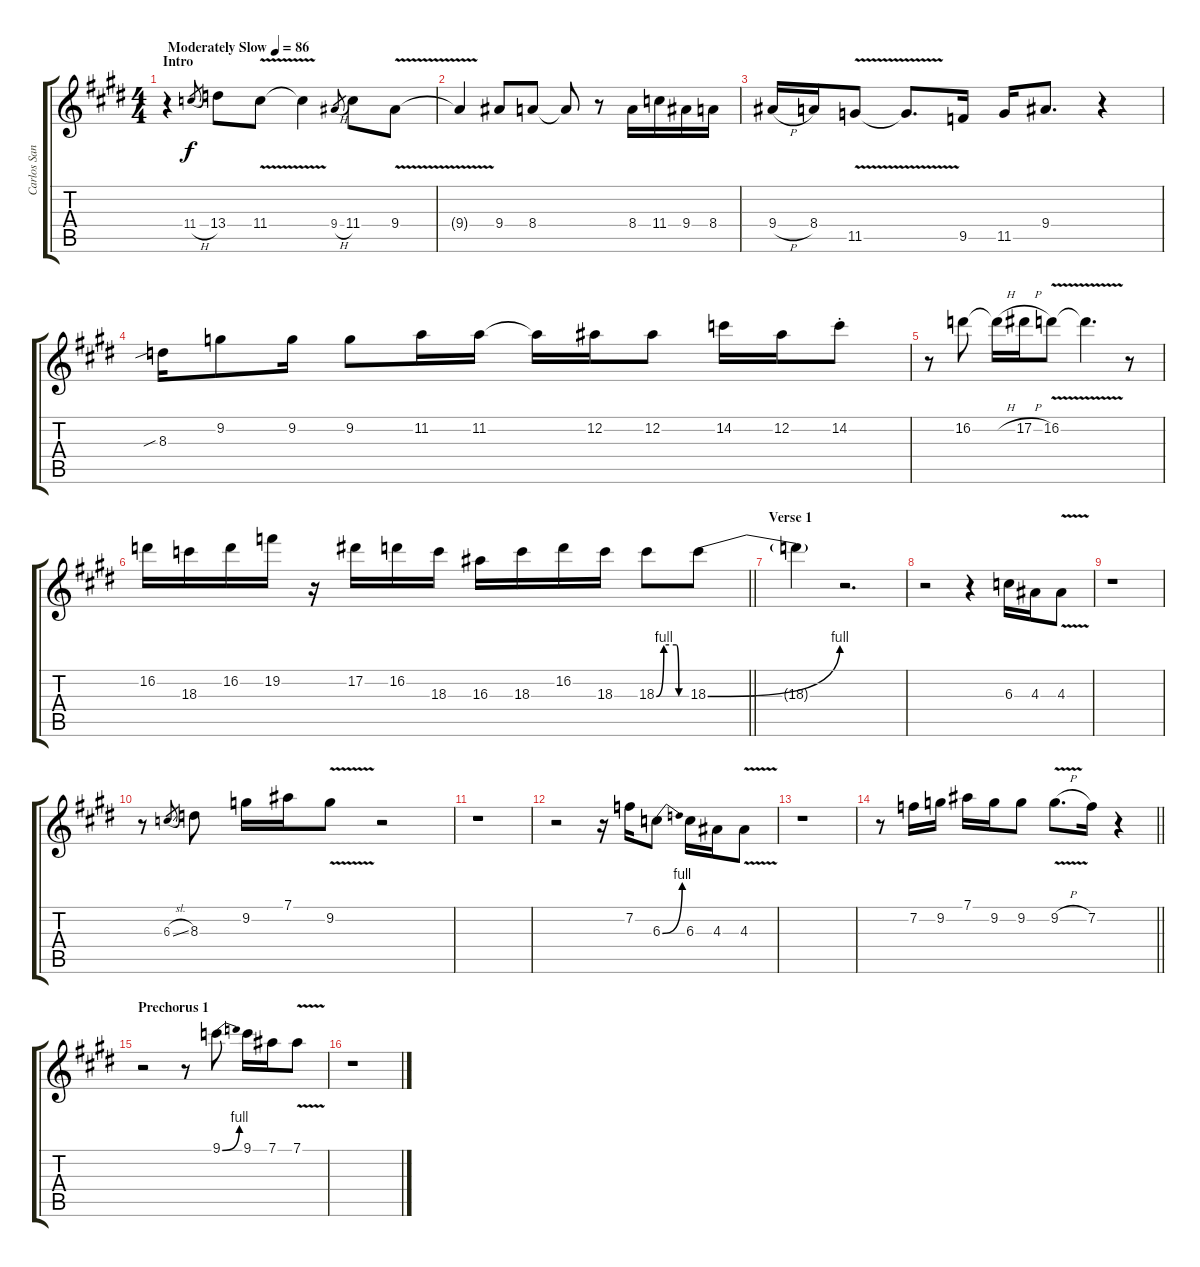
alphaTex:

\track ("Carlos Santana (Electric 1)" "Carlos San") {instrument distortionguitar}
\staff {score tabs}
\tuning (Eb4 Bb3 Gb3 Db3 Ab2 Eb2) {hide}
\ts (4 4)
\section ("" "Intro")
\tempo (86 "Moderately Slow")
\clef g2
\ks e
r.4{dy f instrument distortionguitar} 11.4{h}.8{gr} 13.4.8 11.4{v}.8 11.4{t}.4 9.4{h}.8{gr} 11.4.8 9.4{v}.8 |
9.4{t}.4 9.4.8 8.4.8 8.4{t}.8 r.8 8.4.16 11.4.16 9.4.16 8.4.16 |
9.4{h}.16 8.4.16 11.5{v}.8 11.5{t}.8{d} 9.5.16 11.5.16 9.4.8{d} r.4 |
8.3{sib}.16 9.2.8 9.2.16 9.2.8 11.2.16 11.2.16 11.2{t}.16 12.2.16 12.2.8 14.2.16 12.2.16 14.2{st}.8 |
r.8 16.2.8 16.2{h t}.16 17.2{h}.16 16.2{v}.8 16.2{t}.4{d} r.8 |
\barLineRight lightlight
16.2.16 18.3.16 16.2.16 19.2.16 r.16 17.2.16 16.2.16 18.3.16 16.3.16 18.3.16 16.2.16 18.3.16 18.3{be (custom 0 0 15 4 40 4 45 0 60 0)}.8 18.3{be (bend 0 0 60 4)}.8 |
\section ("" "Verse 1")
18.3{t}.4 r.2{d} |
r.2 r.4 6.3.16 4.3.16 4.3{v}.8 |
r.1 |
r.8 6.3{sl}.8{gr} 8.3.8 9.2.16 7.1.16 9.2{v}.8 r.2 |
r.1 |
r.2 r.16 7.2.16 6.3{be (bend 0 0 60 4)}.8 6.3.16 4.3.16 4.3{v}.8 |
r.1 |
\barLineRight lightlight
r.8 7.2.16 9.2.16 7.1.16 9.2.16 9.2.8 9.2{v h}.8{d} 7.2.16 r.4 |
\section ("" "Prechorus 1")
r.2 r.8 9.1{be (bend 0 0 60 4)}.8 9.1.16 7.1.16 7.1{v}.8 |
r.1
